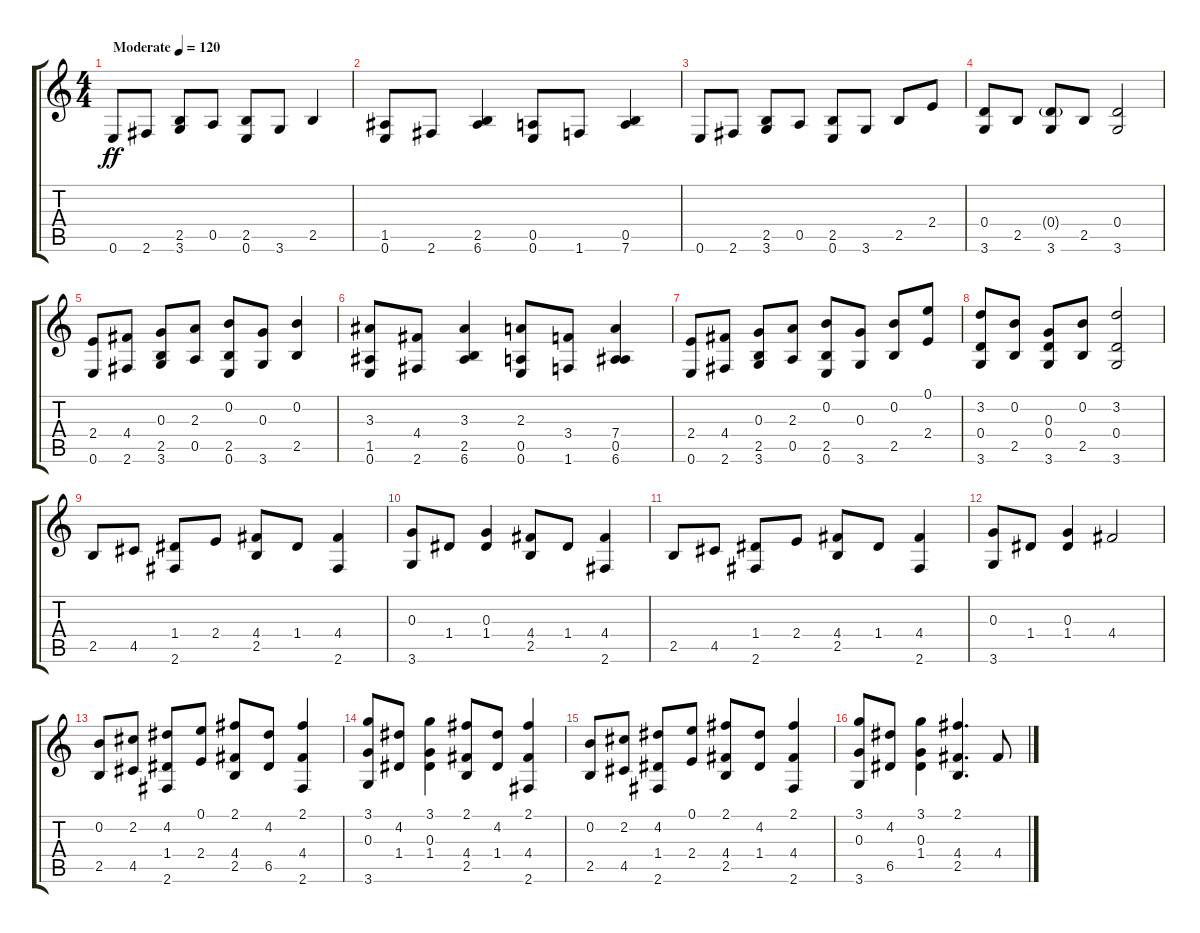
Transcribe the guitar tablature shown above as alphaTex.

\track "" {instrument acousticguitarsteel}
\staff {score tabs}
\tuning (E4 B3 G3 D3 A2 E2) {hide}
\ts (4 4)
\tempo (120 "Moderate")
\clef g2
\ks c
0.6.8{dy ff instrument acousticguitarsteel} 2.6.8 (2.5 3.6).8 0.5.8 (2.5 0.6).8 3.6.8 2.5.4 |
(1.5 0.6).8 2.6.8 (2.5 6.6).4 (0.5 0.6).8 1.6.8 (0.5 7.6).4 |
0.6.8 2.6.8 (2.5 3.6).8 0.5.8 (2.5 0.6).8 3.6.8 2.5.8 2.4.8 |
(0.4 3.6).8 2.5.8 (0.4{g} 3.6).8 2.5.8 (0.4 3.6).2 |
(2.4 0.6).8 (4.4 2.6).8 (0.3 2.5 3.6).8 (2.3 0.5).8 (0.2 2.5 0.6).8 (0.3 3.6).8 (0.2 2.5).4 |
(3.3 1.5 0.6).8 (4.4 2.6).8 (3.3 2.5 6.6).4 (2.3 0.5 0.6).8 (3.4 1.6).8 (7.4 0.5 6.6).4 |
(2.4 0.6).8 (4.4 2.6).8 (0.3 2.5 3.6).8 (2.3 0.5).8 (0.2 2.5 0.6).8 (0.3 3.6).8 (0.2 2.5).8 (0.1 2.4).8 |
(3.2 0.4 3.6).8 (0.2 2.5).8 (0.3 0.4 3.6).8 (0.2 2.5).8 (3.2 0.4 3.6).2 |
2.5.8 4.5.8 (1.4 2.6).8 2.4.8 (4.4 2.5).8 1.4.8 (4.4 2.6).4 |
(0.3 3.6).8 1.4.8 (0.3 1.4).4 (4.4 2.5).8 1.4.8 (4.4 2.6).4 |
2.5.8 4.5.8 (1.4 2.6).8 2.4.8 (4.4 2.5).8 1.4.8 (4.4 2.6).4 |
(0.3 3.6).8 1.4.8 (0.3 1.4).4 4.4.2 |
(0.2 2.5).8 (2.2 4.5).8 (4.2 1.4 2.6).8 (0.1 2.4).8 (2.1 4.4 2.5).8 (4.2 6.5).8 (2.1 4.4 2.6).4 |
(3.1 0.3 3.6).8 (4.2 1.4).8 (3.1 0.3 1.4).4 (2.1 4.4 2.5).8 (4.2 1.4).8 (2.1 4.4 2.6).4 |
(0.2 2.5).8 (2.2 4.5).8 (4.2 1.4 2.6).8 (0.1 2.4).8 (2.1 4.4 2.5).8 (4.2 1.4).8 (2.1 4.4 2.6).4 |
(3.1 0.3 3.6).8 (4.2 6.5).8 (3.1 0.3 1.4).4 (2.1 4.4 2.5).4{d} 4.4.8
